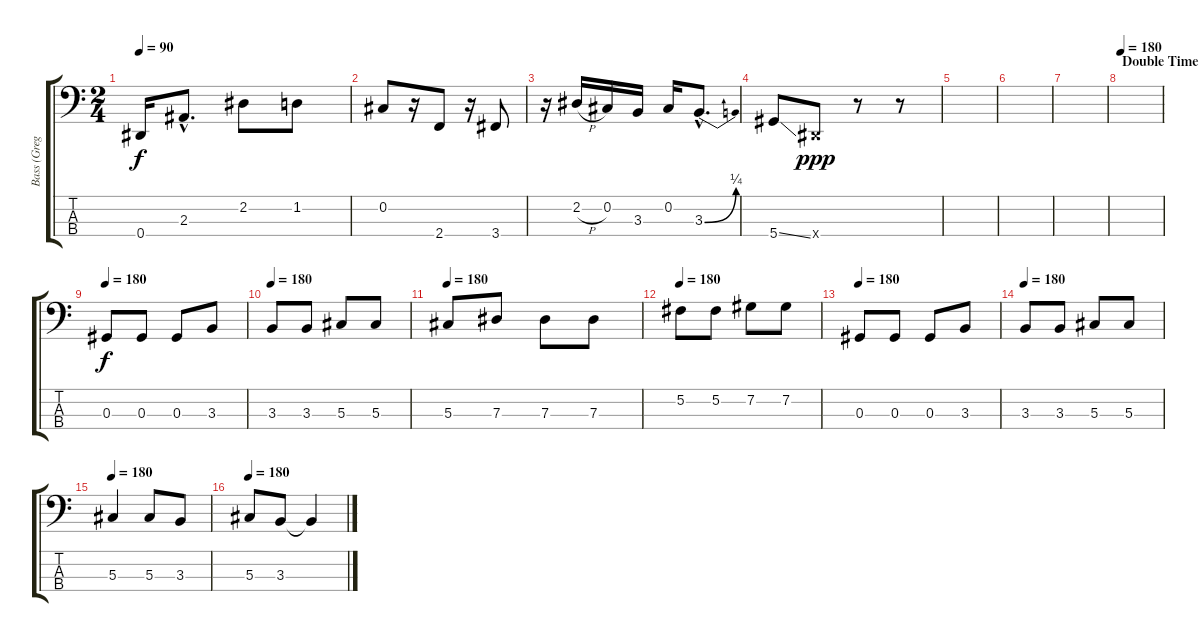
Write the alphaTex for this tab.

\track ("Bass (Greg Chaisson)" "Bass (Greg") {instrument electricbassfinger}
\staff {score tabs}
\tuning (Gb2 Db2 Ab1 Eb1) {hide}
\ts (2 4)
\tempo 90
\clef f4
\ks c
0.4{t}.16{dy f} 2.3{hac}.8{d} 2.2.8 1.2.8 |
0.2.8 r.16 2.4.8 r.16 3.4.8 |
r.16 2.2{h}.16 0.2.16 3.3.16 0.2.16 3.3{be (bend 0 0 60 1) hac}.8{d} |
5.4{ss}.8 0.4{x}.8{dy ppp} r.8 r.8 |
|
|
|
\section ("" "Double Time (T: 180)")
\tempo 180
|
\tempo 180
0.3.8{dy f} 0.3.8 0.3.8 3.3.8 |
\tempo 180
3.3.8 3.3.8 5.3.8 5.3.8 |
\tempo 180
5.3.8 7.3.8 7.3.8 7.3.8 |
\tempo 180
5.2.8 5.2.8 7.2.8 7.2.8 |
\tempo 180
0.3.8 0.3.8 0.3.8 3.3.8 |
\tempo 180
3.3.8 3.3.8 5.3.8 5.3.8 |
\tempo 180
5.3.4 5.3.8 3.3.8 |
\tempo 180
5.3.8 3.3.8 3.3{t}.4
